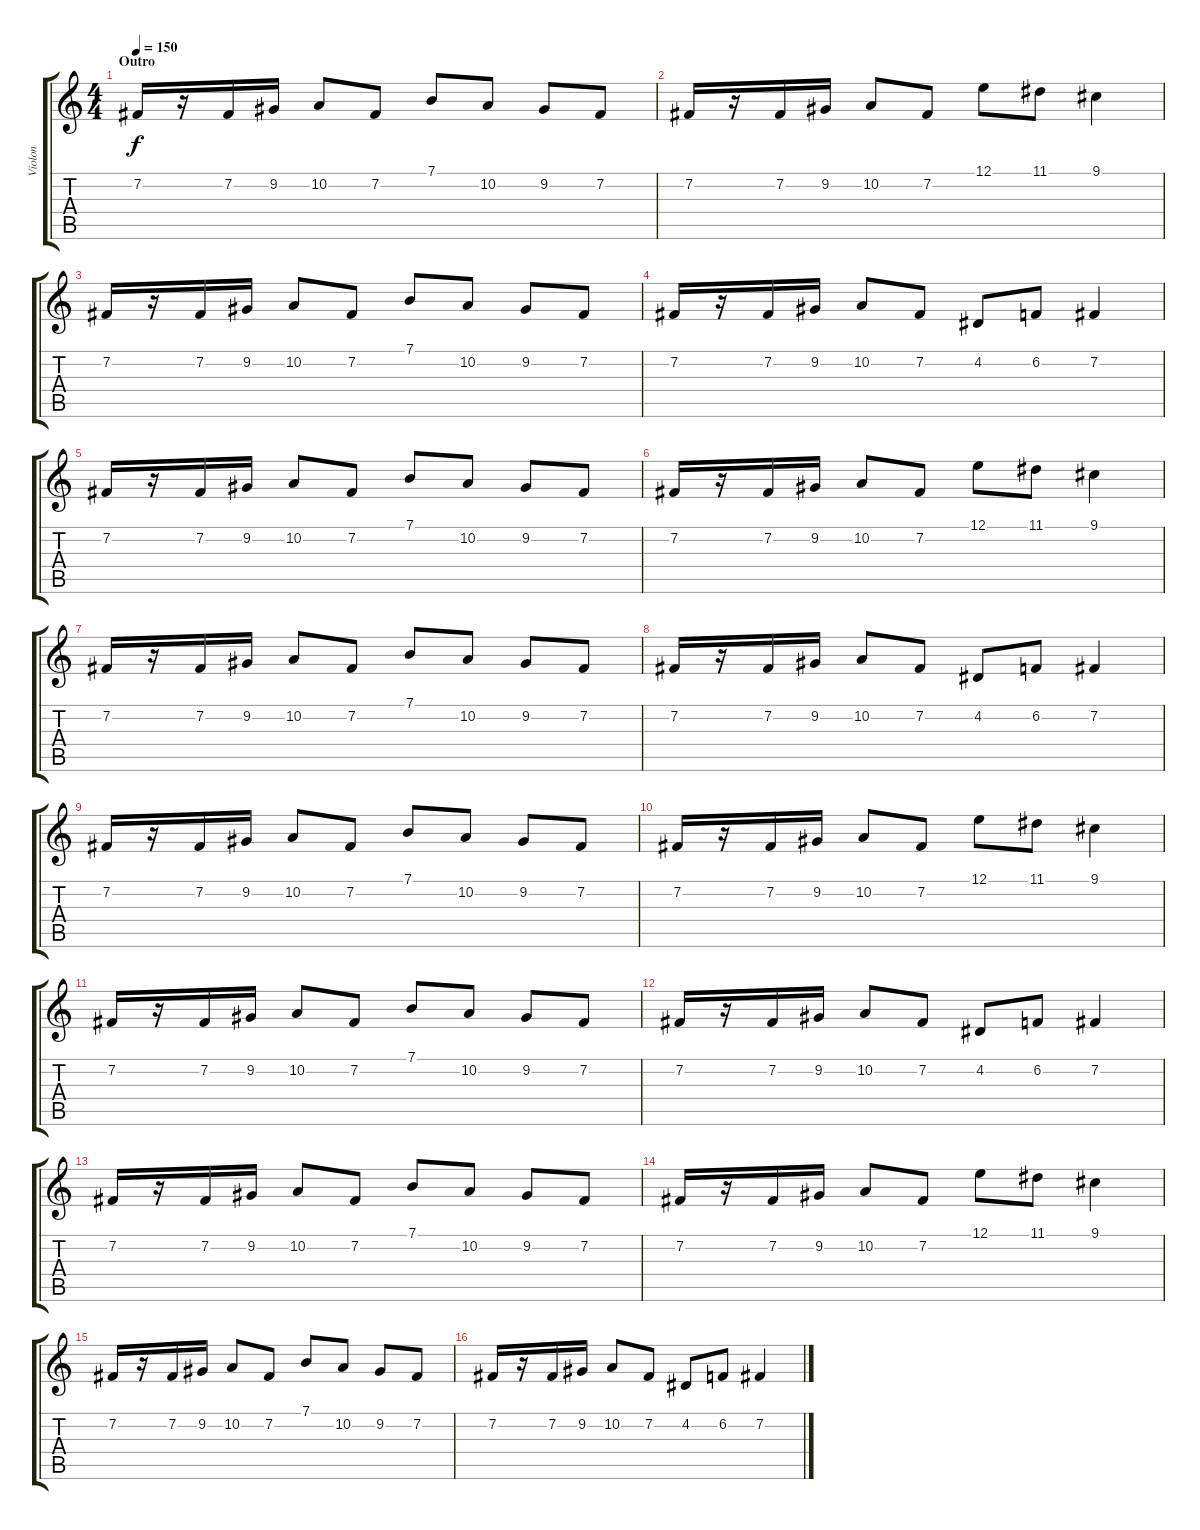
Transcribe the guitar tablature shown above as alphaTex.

\track ("Violon" "Violon") {instrument viola}
\staff {score tabs}
\tuning (E4 B3 G3 D3 A2 E2) {hide}
\ts (4 4)
\section ("" "Outro")
\tempo 150
\clef g2
\ks c
7.2.16{dy f} r.16 7.2.16 9.2.16 10.2.8 7.2.8 7.1.8 10.2.8 9.2.8 7.2.8 |
7.2.16 r.16 7.2.16 9.2.16 10.2.8 7.2.8 12.1.8 11.1.8 9.1.4 |
7.2.16 r.16 7.2.16 9.2.16 10.2.8 7.2.8 7.1.8 10.2.8 9.2.8 7.2.8 |
7.2.16 r.16 7.2.16 9.2.16 10.2.8 7.2.8 4.2.8 6.2.8 7.2.4 |
7.2.16 r.16 7.2.16 9.2.16 10.2.8 7.2.8 7.1.8 10.2.8 9.2.8 7.2.8 |
7.2.16 r.16 7.2.16 9.2.16 10.2.8 7.2.8 12.1.8 11.1.8 9.1.4 |
7.2.16 r.16 7.2.16 9.2.16 10.2.8 7.2.8 7.1.8 10.2.8 9.2.8 7.2.8 |
7.2.16 r.16 7.2.16 9.2.16 10.2.8 7.2.8 4.2.8 6.2.8 7.2.4 |
7.2.16 r.16 7.2.16 9.2.16 10.2.8 7.2.8 7.1.8 10.2.8 9.2.8 7.2.8 |
7.2.16 r.16 7.2.16 9.2.16 10.2.8 7.2.8 12.1.8 11.1.8 9.1.4 |
7.2.16 r.16 7.2.16 9.2.16 10.2.8 7.2.8 7.1.8 10.2.8 9.2.8 7.2.8 |
7.2.16 r.16 7.2.16 9.2.16 10.2.8 7.2.8 4.2.8 6.2.8 7.2.4 |
7.2.16 r.16 7.2.16 9.2.16 10.2.8 7.2.8 7.1.8 10.2.8 9.2.8 7.2.8 |
7.2.16 r.16 7.2.16 9.2.16 10.2.8 7.2.8 12.1.8 11.1.8 9.1.4 |
7.2.16 r.16 7.2.16 9.2.16 10.2.8 7.2.8 7.1.8 10.2.8 9.2.8 7.2.8 |
7.2.16 r.16 7.2.16 9.2.16 10.2.8 7.2.8 4.2.8 6.2.8 7.2.4
